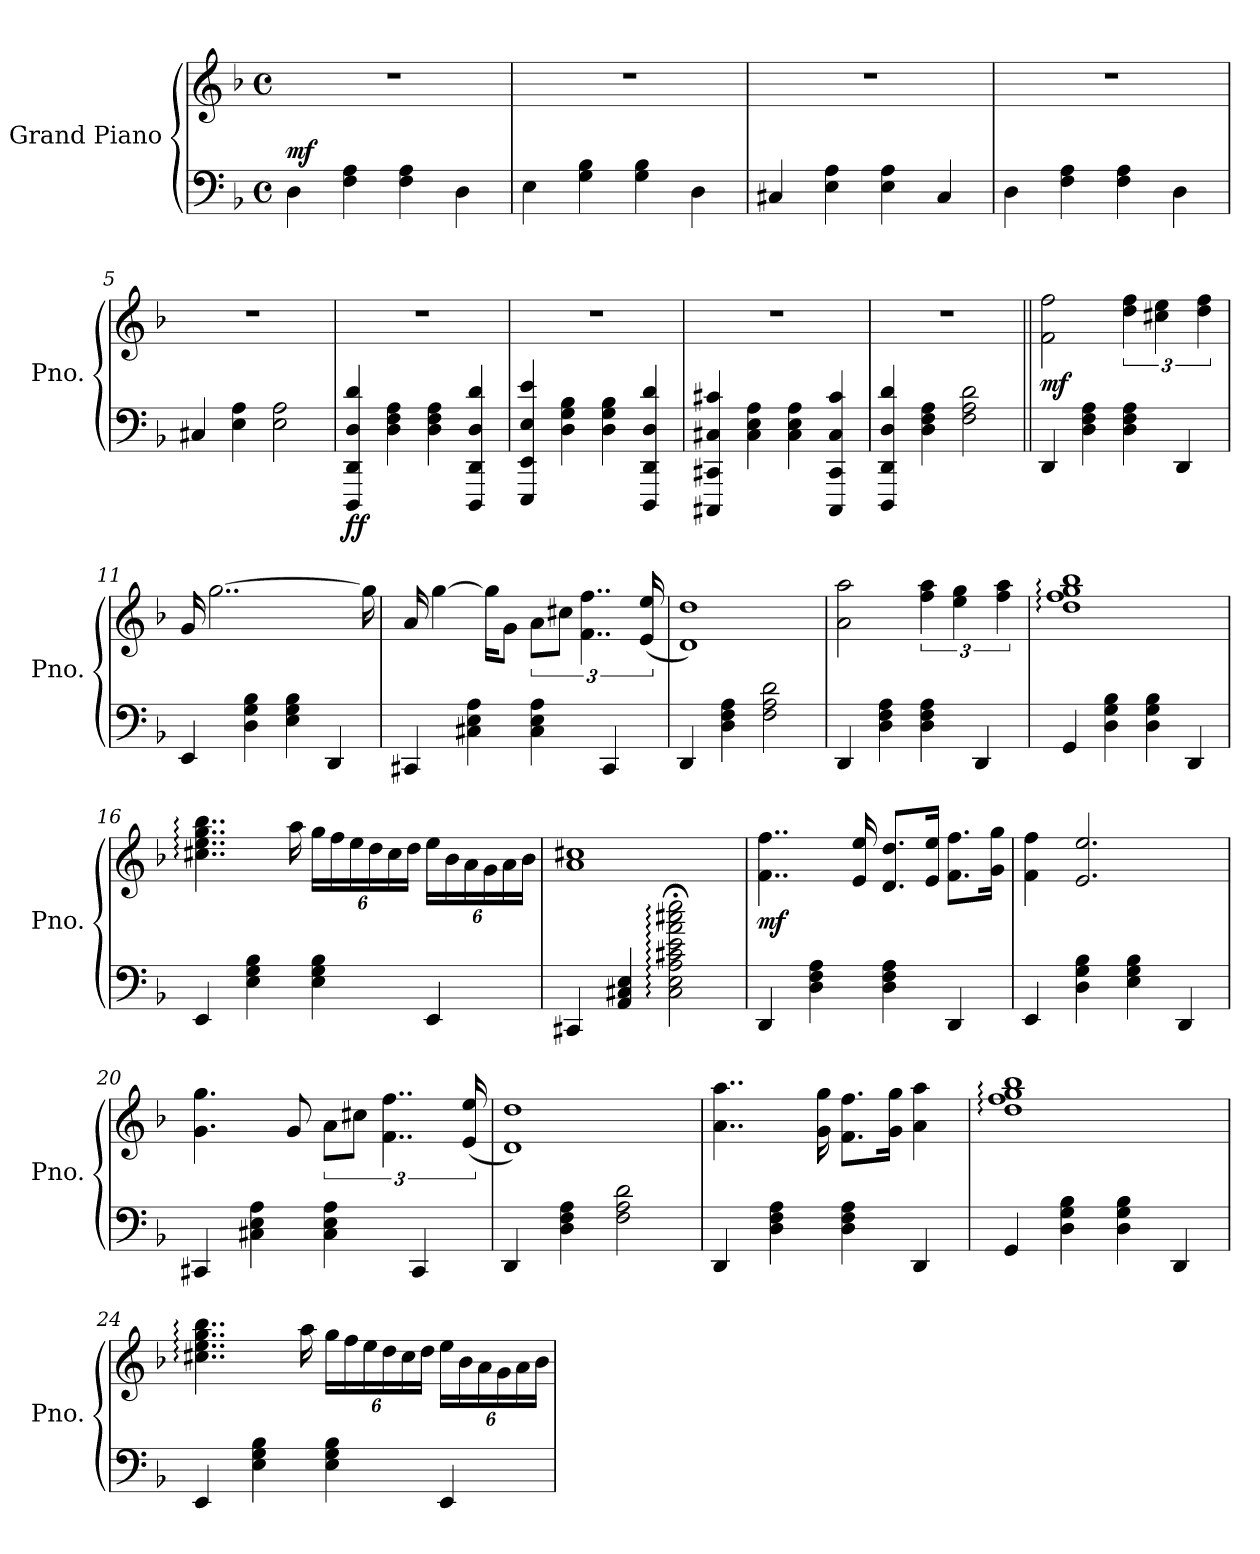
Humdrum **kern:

**kern	**kern	**dynam
*part1	*part1	*part1
*staff2	*staff1	*staff1/2
*I"Grand Piano	*	*
*I'Pno.	*	*
*clefF4	*clefG2	*
*k[b-]	*k[b-]	*
*M4/4	*M4/4	*
*met(c)	*met(c)	*
*MM70	*MM70	*
=1	=1	=1
!	!	!LO:DY:a=2
4D\	1r	mf
4F\ 4A\	.	.
4F\ 4A\	.	.
4D\	.	.
=2	=2	=2
4E\	1r	.
4G\ 4B-\	.	.
4G\ 4B-\	.	.
4D\	.	.
=3	=3	=3
4C#X/	1r	.
4E\ 4A\	.	.
4E\ 4A\	.	.
4C#/	.	.
=4	=4	=4
4D\	1r	.
4F\ 4A\	.	.
4F\ 4A\	.	.
4D\	.	.
=5	=5	=5
*	*MM60	*
4C#X/	1r	.
4E\ 4A\	.	.
2E\ 2A\	.	.
=6	=6	=6
*	*MM70	*
!	!	!LO:DY:b=2
4DDD/ 4DD/ 4D/ 4d/	1r	ff
4D\ 4F\ 4A\	.	.
4D\ 4F\ 4A\	.	.
4DDD/ 4DD/ 4D/ 4d/	.	.
=7	=7	=7
4EEE/ 4EE/ 4E/ 4e/	1r	.
4D\ 4G\ 4B-\	.	.
4D\ 4G\ 4B-\	.	.
4DDD/ 4DD/ 4D/ 4d/	.	.
=8	=8	=8
4CCC#X/ 4CC#X/ 4C#X/ 4c#X/	1r	.
4C#\ 4E\ 4A\	.	.
4C#\ 4E\ 4A\	.	.
4CCC#/ 4CC#/ 4C#/ 4c#/	.	.
=9	=9	=9
4DDD/ 4DD/ 4D/ 4d/	1r	.
4D\ 4F\ 4A\	.	.
2F\ 2A\ 2d\	.	.
!!LO:LB:g=z
=10||	=10||	=10||
!	!	!LO:DY:b
4DD/	2f\ 2ff\	mf
4D\ 4F\ 4A\	.	.
4D\ 4F\ 4A\	6dd\ 6ff\	.
.	6cc#X\ 6ee\	.
4DD/	.	.
.	6dd\ 6ff\	.
=11	=11	=11
4EE/	16g/	.
.	[2..gg\	.
4D\ 4G\ 4B-\	.	.
4E\ 4G\ 4B-\	.	.
4DD/	.	.
.	16gg\]	.
=12	=12	=12
4CC#X/	16a/	.
.	[4gg\	.
4C#X\ 4E\ 4A\	.	.
.	16gg\KL]	.
.	8g\J	.
4C#\ 4E\ 4A\	12a\L	.
.	12cc#X\J	.
.	6..f\ 6..ff\	.
4CC#/	.	.
.	(24e/ 24ee/	.
=13	=13	=13
4DD/	1d 1dd)	.
4D\ 4F\ 4A\	.	.
2F\ 2A\ 2d\	.	.
=14	=14	=14
4DD/	2a\ 2aa\	.
4D\ 4F\ 4A\	.	.
4D\ 4F\ 4A\	6ff\ 6aa\	.
.	6ee\ 6gg\	.
4DD/	.	.
.	6ff\ 6aa\	.
=15	=15	=15
4GG/	1dd: 1ff: 1gg: 1bb-:	.
4D\ 4G\ 4B-\	.	.
4D\ 4G\ 4B-\	.	.
4DD/	.	.
!!LO:LB:g=z
=16	=16	=16
4EE/	4..cc#X\: 4..ee\: 4..gg\: 4..bb-\:	.
4E\ 4G\ 4B-\	.	.
.	16aa\	.
*	*Xbrackettup	*
4E\ 4G\ 4B-\	24gg\LL	.
.	24ff\	.
.	24ee\	.
.	24dd\	.
.	24cc#\	.
.	24dd\JJ	.
4EE/	24ee\LL	.
.	24b-\	.
.	24a\	.
.	24g\	.
.	24a\	.
.	24b-\JJ	.
=17	=17	=17
4CC#X/	1a 1cc#X	.
4AA/ 4C#X/ 4E/	.	.
2C#\;<: 2E\;<: 2A\;<: 2c#X\;<: 2e\;<: 2a\;<: 2cc#X\;<: 2ee\;<:	.	.
=18	=18	=18
!	!	!LO:DY:b
4DD/	4..f\ 4..ff\	mf
4D\ 4F\ 4A\	.	.
.	16e/ 16ee/	.
4D\ 4F\ 4A\	8.d/ 8.dd/L	.
.	16e/ 16ee/Jk	.
4DD/	8.f\ 8.ff\L	.
.	16g\ 16gg\Jk	.
=19	=19	=19
4EE/	4f\ 4ff\	.
4D\ 4G\ 4B-\	2.e/ 2.ee/	.
4E\ 4G\ 4B-\	.	.
4DD/	.	.
!!LO:LB:g=z
=20	=20	=20
4CC#X/	4.g\ 4.gg\	.
4C#X\ 4E\ 4A\	.	.
.	8g/	.
*	*brackettup	*
4C#\ 4E\ 4A\	12a\L	.
.	12cc#X\J	.
.	6..f\ 6..ff\	.
4CC#/	.	.
.	(24e/ 24ee/	.
=21	=21	=21
4DD/	1d 1dd)	.
4D\ 4F\ 4A\	.	.
2F\ 2A\ 2d\	.	.
=22	=22	=22
4DD/	4..a\ 4..aa\	.
4D\ 4F\ 4A\	.	.
.	16g\ 16gg\	.
4D\ 4F\ 4A\	8.f\ 8.ff\L	.
.	16g\ 16gg\Jk	.
4DD/	4a\ 4aa\	.
=23	=23	=23
4GG/	1dd: 1ff: 1gg: 1bb-:	.
4D\ 4G\ 4B-\	.	.
4D\ 4G\ 4B-\	.	.
4DD/	.	.
=24	=24	=24
4EE/	4..cc#X\: 4..ee\: 4..gg\: 4..bb-\:	.
4E\ 4G\ 4B-\	.	.
.	16aa\	.
*	*Xbrackettup	*
4E\ 4G\ 4B-\	24gg\LL	.
.	24ff\	.
.	24ee\	.
.	24dd\	.
.	24cc#\	.
.	24dd\JJ	.
4EE/	24ee\LL	.
.	24b-\	.
.	24a\	.
.	24g\	.
.	24a\	.
.	24b-\JJ	.
=	=	=
*-	*-	*-
